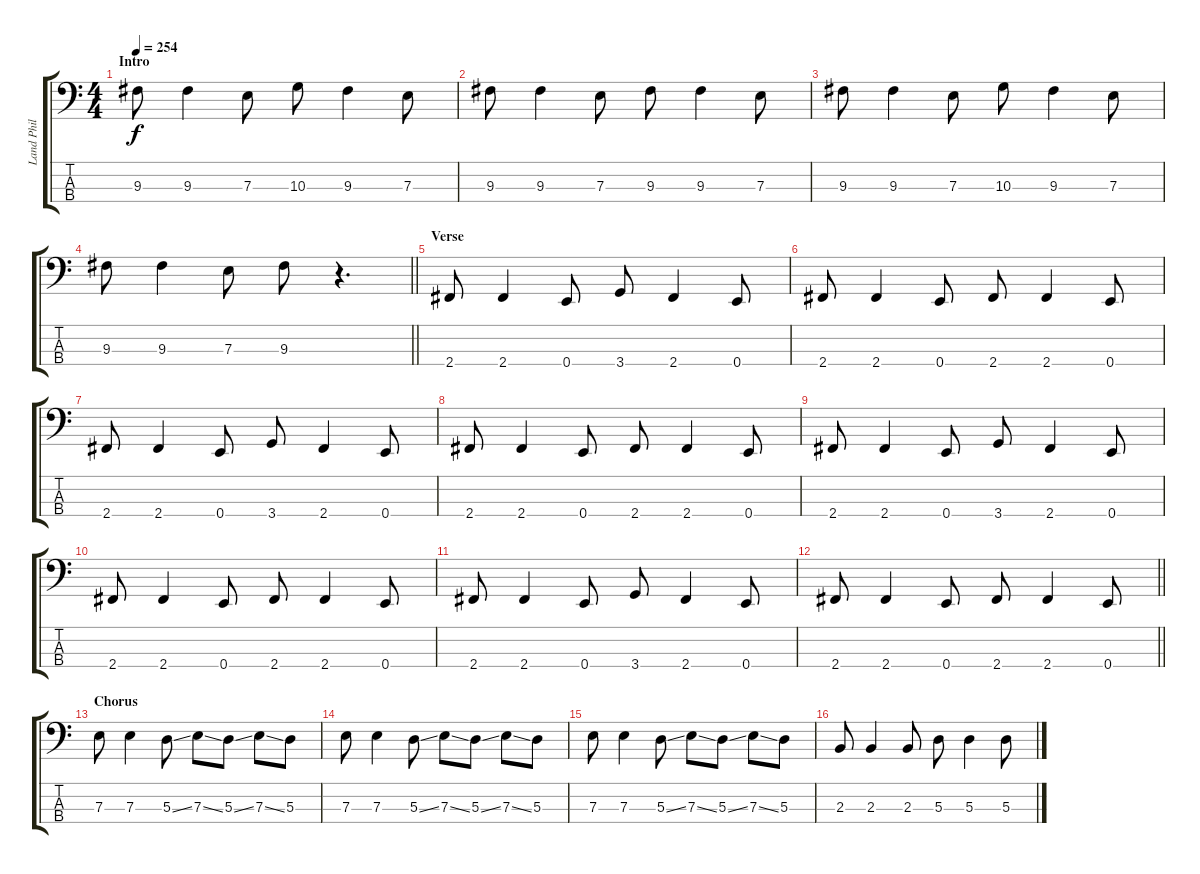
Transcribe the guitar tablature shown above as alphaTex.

\track ("Land Phil (Bass)" "Land Phil ") {instrument electricbasspick}
\staff {score tabs}
\tuning (G2 D2 A1 E1) {hide}
\ts (4 4)
\section ("" "Intro")
\tempo 254
\clef f4
\ks c
9.3.8{dy f instrument electricbasspick} 9.3.4 7.3.8 10.3.8 9.3.4 7.3.8 |
9.3.8 9.3.4 7.3.8 9.3.8 9.3.4 7.3.8 |
9.3.8 9.3.4 7.3.8 10.3.8 9.3.4 7.3.8 |
\barLineRight lightlight
9.3.8 9.3.4 7.3.8 9.3.8 r.4{d} |
\section ("" "Verse")
2.4.8 2.4.4 0.4.8 3.4.8 2.4.4 0.4.8 |
2.4.8 2.4.4 0.4.8 2.4.8 2.4.4 0.4.8 |
2.4.8 2.4.4 0.4.8 3.4.8 2.4.4 0.4.8 |
2.4.8 2.4.4 0.4.8 2.4.8 2.4.4 0.4.8 |
2.4.8 2.4.4 0.4.8 3.4.8 2.4.4 0.4.8 |
2.4.8 2.4.4 0.4.8 2.4.8 2.4.4 0.4.8 |
2.4.8 2.4.4 0.4.8 3.4.8 2.4.4 0.4.8 |
\barLineRight lightlight
2.4.8 2.4.4 0.4.8 2.4.8 2.4.4 0.4.8 |
\section ("" "Chorus")
7.3.8 7.3.4 5.3{ss}.8 7.3{ss}.8 5.3{ss}.8 7.3{ss}.8 5.3.8 |
7.3.8 7.3.4 5.3{ss}.8 7.3{ss}.8 5.3{ss}.8 7.3{ss}.8 5.3.8 |
7.3.8 7.3.4 5.3{ss}.8 7.3{ss}.8 5.3{ss}.8 7.3{ss}.8 5.3.8 |
2.3.8 2.3.4 2.3.8 5.3.8 5.3.4 5.3.8
